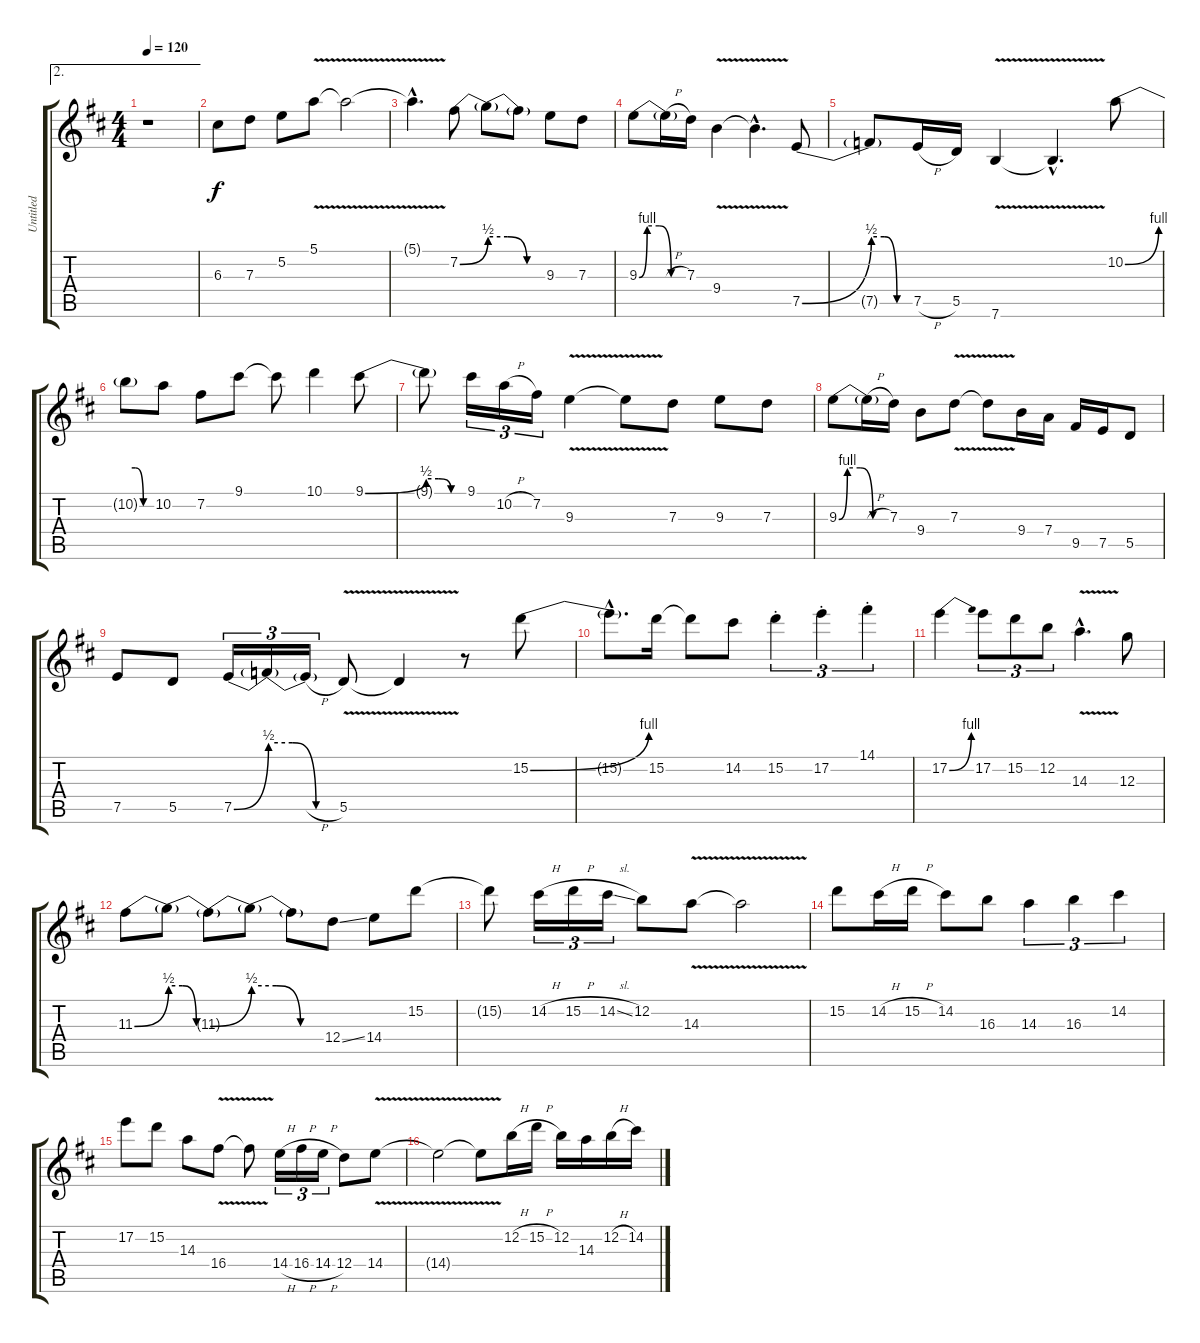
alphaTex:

\track ("Untitled" "Untitled") {instrument distortionguitar}
\staff {score tabs}
\tuning (E4 B3 G3 D3 A2 E2) {hide}
\ae 2
\ts (4 4)
\tempo 120
\clef g2
\ks d
r.1{dy f} |
6.3.8 7.3.8 5.2.8 5.1{v}.8 5.1{v t}.2 |
5.1{v hac t}.4{d} 7.2{be (bend 0 0 60 2)}.8 7.2{be (custom 0 2 20 2 40 0 60 0) t}.8 7.2{t}.8 9.3.8 7.3.8 |
9.3{be (custom 0 0 10 4 25 4 40 0 60 0)}.8 9.3{h t}.16 7.3.16 9.4{v}.4 9.4{v hac t}.4{d} 7.5{be (bend 0 0 60 2)}.8 |
7.5{be (custom 0 2 20 2 40 0 60 0) t}.8 7.5{h}.16 5.5.16 7.6{v}.4 7.6{v hac t}.4{d} 10.2{be (bend 0 0 60 4)}.8 |
10.2{be (custom 0 4 20 4 40 0 60 0) t}.8 10.2.8 7.2.8 9.1.8 9.1{t}.8 10.1.4 9.1{be (bend 0 0 60 2)}.8 |
9.1{be (custom 0 2 20 2 40 0 60 0) t}.8 9.1.16{tu (3 2)} 10.2{h}.16{tu (3 2)} 7.2.16{tu (3 2)} 9.3{v}.4 9.3{v t}.8 7.3.8 9.3.8 7.3.8 |
9.3{be (custom 0 0 10 4 25 4 40 0 60 0)}.8 9.3{h t}.16 7.3.16 9.4.8 7.3{v}.8 7.3{v t}.8 9.4.16 7.4.16 9.5.16 7.5.16 5.5.8 |
7.5.8 5.5.8 7.5{be (bend 0 0 60 2)}.16{tu (3 2)} 7.5{be (custom 0 2 20 2 40 0 60 0) t}.16{tu (3 2)} 7.5{h t}.16{tu (3 2)} 5.5{v}.8 5.5{v t}.4 r.8 15.2{be (bend 0 0 60 4)}.8 |
15.2{hac t}.8{d} 15.2.16 15.2{t}.8 14.2.8 15.2{st}.4{tu (3 2)} 17.2{st}.4{tu (3 2)} 14.1{st}.4{tu (3 2)} |
17.2{be (bend 0 0 60 4)}.4 17.2.8{tu (3 2)} 15.2.8{tu (3 2)} 12.2.8{tu (3 2)} 14.3{v hac}.4{d} 12.3.8 |
11.3{be (bend 0 0 60 2)}.8 11.3{be (custom 0 2 20 2 40 0 60 0) t}.8 11.3{be (bend 0 0 60 2) t}.8 11.3{be (custom 0 2 20 2 40 0 60 0) t}.8 11.3{t}.8 12.4{ss}.8 14.4.8 15.2.8 |
15.2{t}.8 14.2{h}.16{tu (3 2)} 15.2{h}.16{tu (3 2)} 14.2{sl}.16{tu (3 2)} 12.2.8 14.3{v}.8 14.3{v t}.2 |
15.2.8 14.2{h}.16 15.2{h}.16 14.2.8 16.3.8 14.3.4{tu (3 2)} 16.3.4{tu (3 2)} 14.2.4{tu (3 2)} |
17.2.8 15.2.8 14.3.8 16.4{v}.8 16.4{v t}.8 14.4{h}.16{tu (3 2)} 16.4{h}.16{tu (3 2)} 14.4{h}.16{tu (3 2)} 12.4.8 14.4{v}.8 |
14.4{v t}.2 14.4{v t}.8 12.2{h}.16 15.2{h}.16 12.2.16 14.3.16 12.2{h}.16 14.2{h}.16
